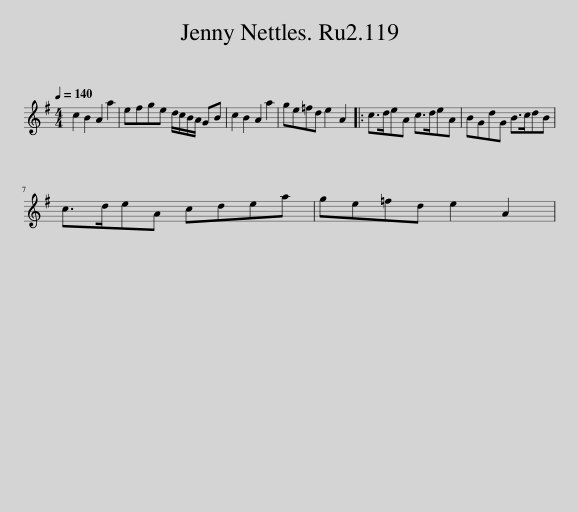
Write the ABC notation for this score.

X:1
L:1/8
Q:1/4=140
M:4/4
I:linebreak $
K:G
V:1 treble
V:1
 c2 B2 A2 a2 | efge d/c/B/A/ GB | c2 B2 A2 a2 | ge=fd e2 A2 |: c>deA c>deA | %5
 BGdG B>cdB |$ c>deA cdea | ge=fd e2 A2 | %8
